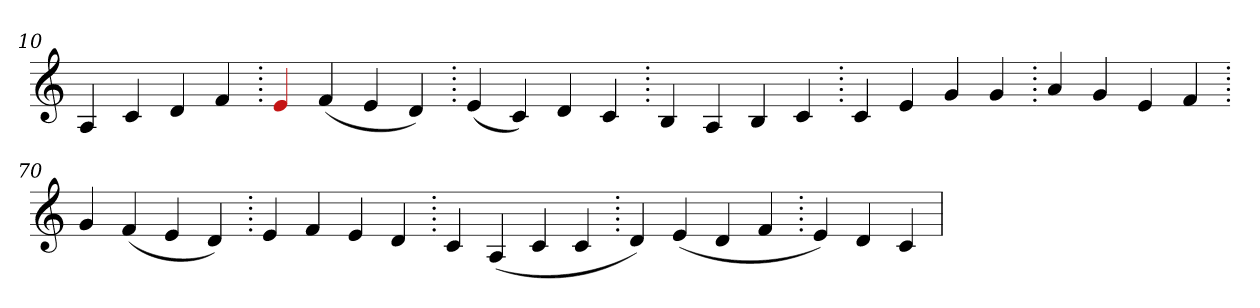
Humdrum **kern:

**kern
*part1
*staff1
*clefG2
=10.
4A
4c
4d
4f
=20.
4Re
(>4f
4e
4d)
=30.
(>4e
4c)
4d
4c
=40.
4B
4A
4B
4c
=50.
4c
4e
4g
4g
=60.
4a
4g
4e
4f
=70.
4g
(>4f
4e
4d)
=80.
4e
4f
4e
4d
=90.
4c
(>4A
4c
4c
=100.
4d)
(>4e
4d
4f
=110.
4e)
4d
4c
=
*-
